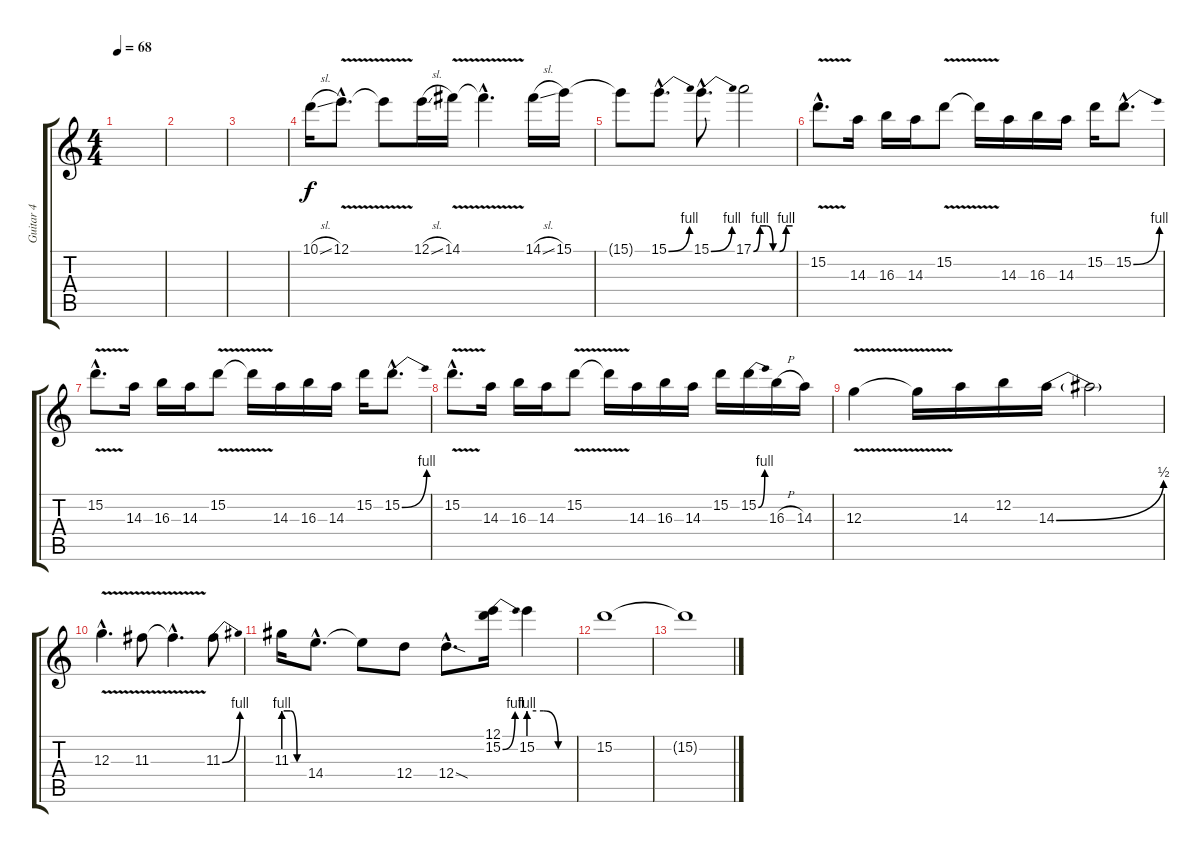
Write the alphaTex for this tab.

\track ("Guitar 4" "Guitar 4") {instrument distortionguitar}
\staff {score tabs}
\tuning (E4 B3 G3 D3 A2 E2) {hide}
\ts (4 4)
\tempo 68
\clef g2
\ks c
|
|
|
10.1{sl}.16{volume 16} 12.1{v hac}.8{d} 12.1{v t}.8 12.1{sl}.16 14.1{v}.16 14.1{v hac t}.4{d} 14.1{sl}.16 15.1.16 |
15.1{t}.8 15.1{be (bend 0 0 60 4) hac}.8{d} 15.1{be (bend 0 0 60 4) hac}.8{d} 17.1{be (custom 0 0 10 4 20 4 30 0 40 0 50 4 60 4)}.2 |
15.2{v hac}.8{d} 14.3.16 16.3.16 14.3.16 15.2{v}.8 15.2{v t}.16 14.3.16 16.3.16 14.3.16 15.2.16 15.2{be (bend 0 0 60 4) hac}.8{d} |
15.2{v hac}.8{d} 14.3.16 16.3.16 14.3.16 15.2{v}.8 15.2{v t}.16 14.3.16 16.3.16 14.3.16 15.2.16 15.2{be (bend 0 0 60 4) hac}.8{d} |
15.2{v hac}.8{d} 14.3.16 16.3.16 14.3.16 15.2{v}.8 15.2{v t}.16 14.3.16 16.3.16 14.3.16 15.2.16 15.2{be (bend 0 0 60 4)}.16 16.3{h}.16 14.3.16 |
12.3{v}.4 12.3{t}.16 14.3.16 12.2.16 14.3{be (bend 0 0 60 2)}.16 14.3{t}.2 |
12.3{v hac}.4{d} 11.3{v}.8 11.3{v hac t}.4{d} 11.3{be (bend 0 0 60 4)}.8 |
11.3{be (custom 0 4 20 4 40 0 60 0)}.16 14.4{hac}.8{d} 14.4{t}.8 12.4.8 12.4{sod hac}.8{d} (12.1 15.2{be (bend 0 0 60 4)}).16 15.2{be (custom 0 4 20 4 40 0 60 0)}.4 |
15.2.1 |
15.2{t}.1{volume 0}
